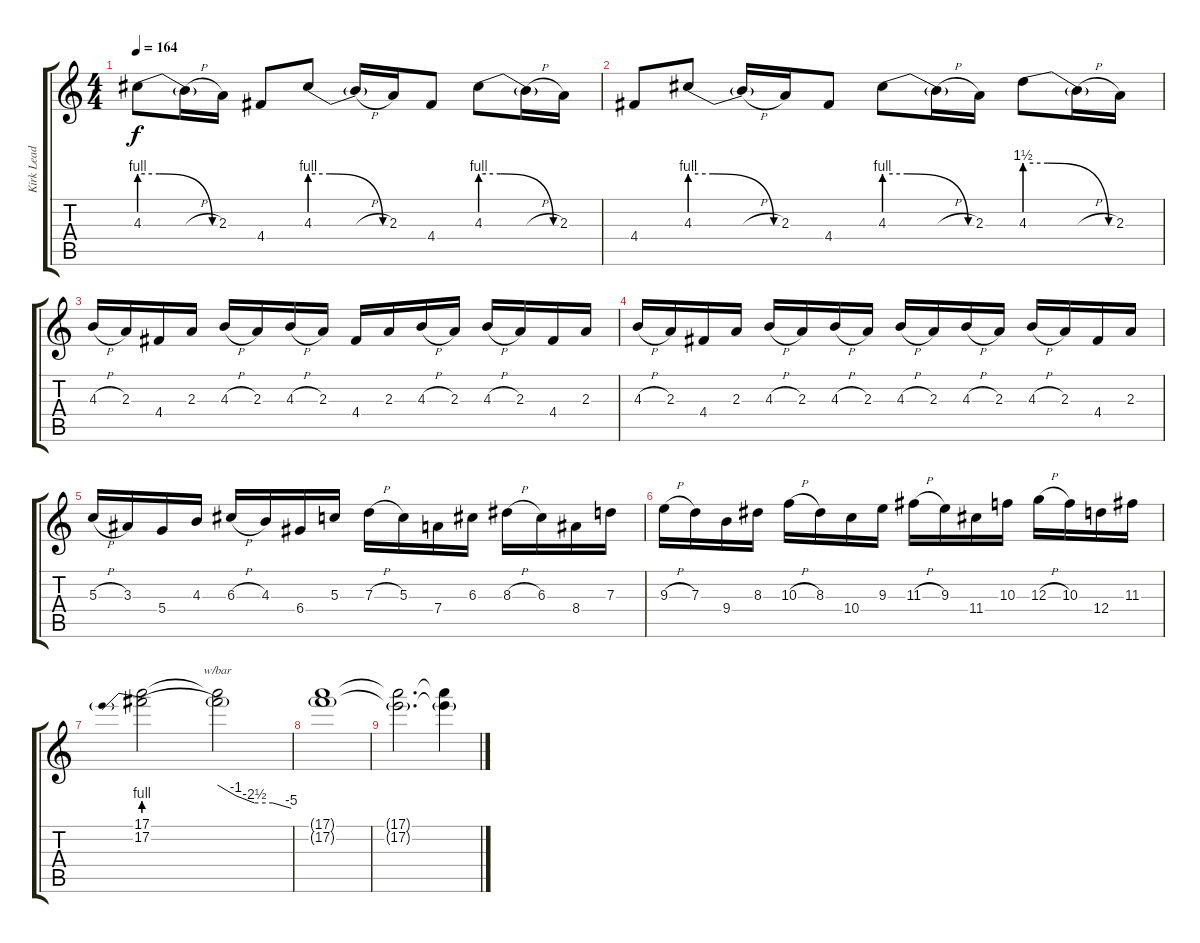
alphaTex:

\track ("Kirk Lead 2" "Kirk Lead ") {instrument distortionguitar}
\staff {score tabs}
\tuning (E4 B3 G3 D3 A2 E2) {hide}
\ts (4 4)
\tempo 164
\clef g2
\ks c
4.3{be (custom 0 4 15 4 55 0 60 0)}.8{dy f} 4.3{h t}.16 2.3.16 4.4.8 4.3{be (custom 0 4 15 4 55 0 60 0)}.8 4.3{h t}.16 2.3.16 4.4.8 4.3{be (custom 0 4 15 4 55 0 60 0)}.8 4.3{h t}.16 2.3.16 |
4.4.8 4.3{be (custom 0 4 15 4 55 0 60 0)}.8 4.3{h t}.16 2.3.16 4.4.8 4.3{be (custom 0 4 15 4 55 0 60 0)}.8 4.3{h t}.16 2.3.16 4.3{be (custom 0 6 15 6 55 0 60 0)}.8 4.3{h t}.16 2.3.16 |
4.3{h}.16 2.3.16 4.4.16 2.3.16 4.3{h}.16 2.3.16 4.3{h}.16 2.3.16 4.4.16 2.3.16 4.3{h}.16 2.3.16 4.3{h}.16 2.3.16 4.4.16 2.3.16 |
4.3{h}.16 2.3.16 4.4.16 2.3.16 4.3{h}.16 2.3.16 4.3{h}.16 2.3.16 4.3{h}.16 2.3.16 4.3{h}.16 2.3.16 4.3{h}.16 2.3.16 4.4.16 2.3.16 |
5.3{h}.16 3.3.16 5.4.16 4.3.16 6.3{h}.16 4.3.16 6.4.16 5.3.16 7.3{h}.16 5.3.16 7.4.16 6.3.16 8.3{h}.16 6.3.16 8.4.16 7.3.16 |
9.3{h}.16 7.3.16 9.4.16 8.3.16 10.3{h}.16 8.3.16 10.4.16 9.3.16 11.3{h}.16 9.3.16 11.4.16 10.3.16 12.3{h}.16 10.3.16 12.4.16 11.3.16 |
(17.1 17.2{be (prebend 0 4 60 4)}).2 (17.1{t} 17.2{t}).2{tbe (custom default 0 0 15 -4 30 -10 45 -10 60 -20)} |
(17.1{t} 17.2{t}).1 |
(17.1{t} 17.2{t}).2{d} (17.1{t} 17.2{t}).4
